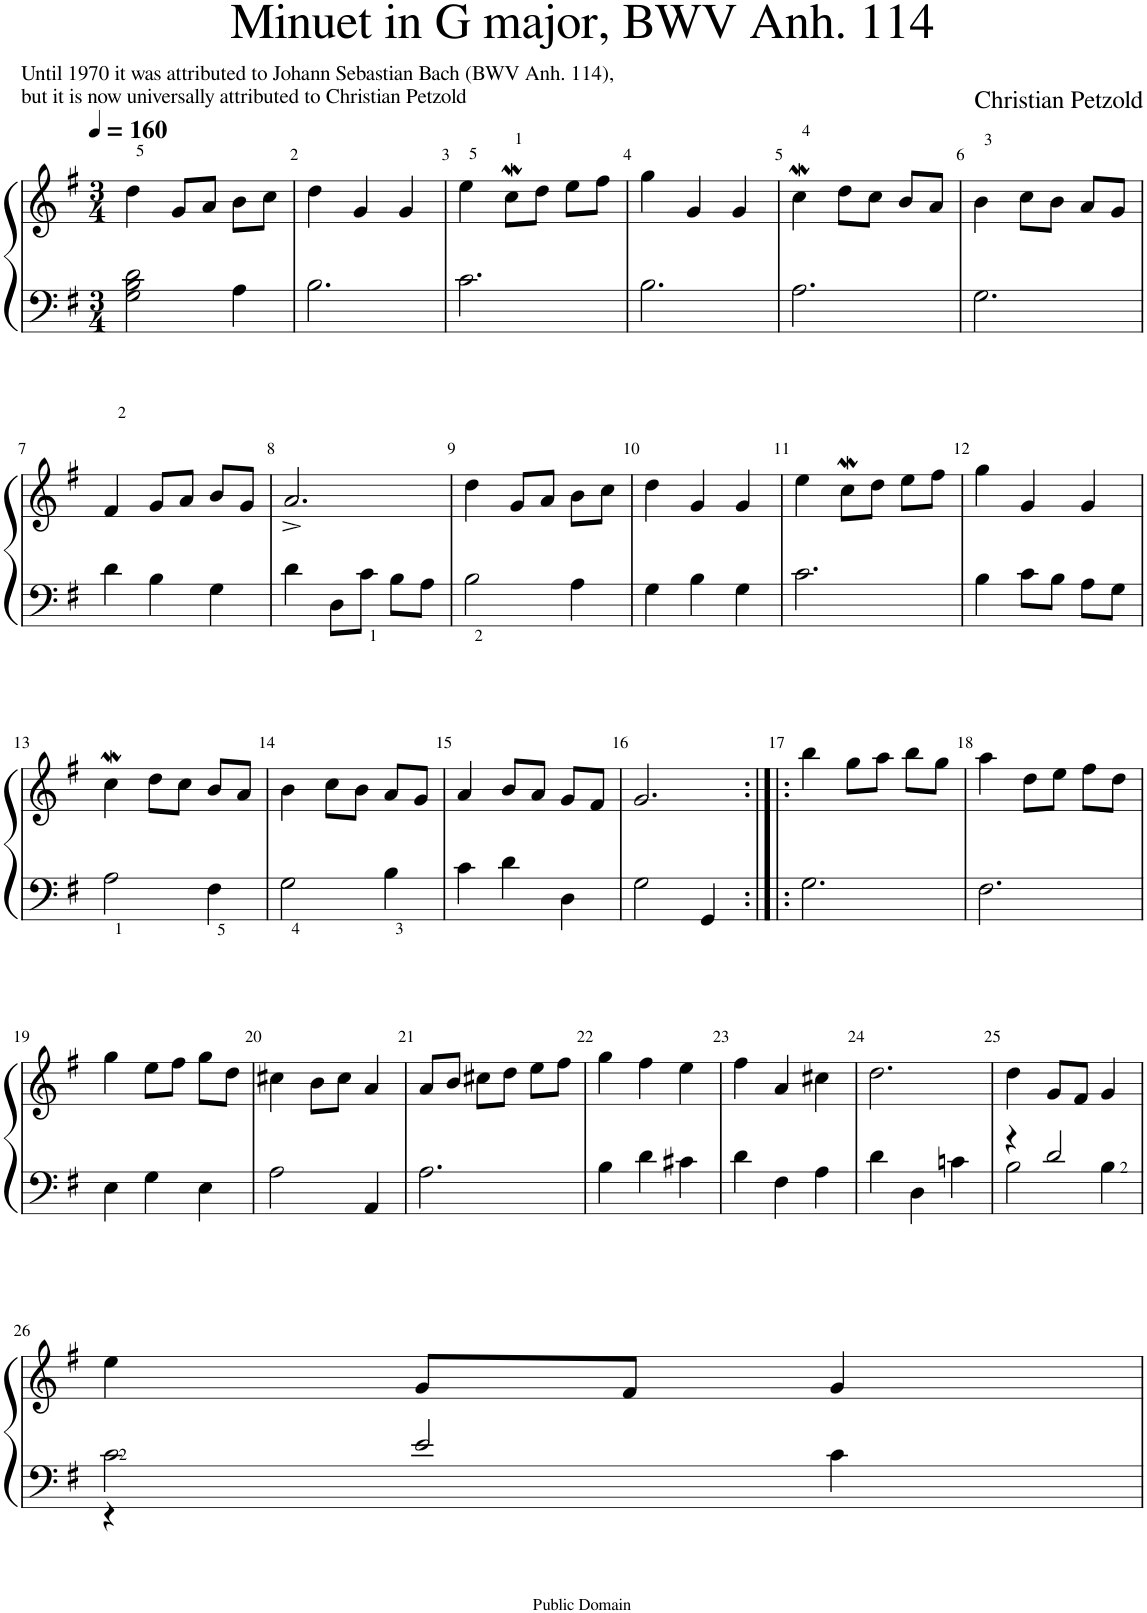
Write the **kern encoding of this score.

**kern	**kern
*part1	*part1
*staff2	*staff1
*I"Piano	*
*I'Pno.	*
*clefF4	*clefG2
*k[f#]	*k[f#]
*M3/4	*M3/4
*MM160	*MM160
=1	=1
2G\ 2B\ 2d\	4dd\
.	8g/L
.	8a/J
4A\	8b\L
.	8cc\J
=2	=2
2.B\	4dd\
.	4g/
.	4g/
=3	=3
2.c\	4ee\
.	8ccw\L
.	8dd\J
.	8ee\L
.	8ff#\J
=4	=4
2.B\	4gg\
.	4g/
.	4g/
=5	=5
2.A\	4ccw\
.	8dd\L
.	8cc\J
.	8b/L
.	8a/J
=6	=6
2.G\	4b\
.	8cc\L
.	8b\J
.	8a/L
.	8g/J
!!LO:LB:g=z
=7	=7
4d\	4f#/
4B\	8g/L
.	8a/J
4G\	8b/L
.	8g/J
=8	=8
4d\	2.a^/
8D\L	.
8c\J	.
8B\L	.
8A\J	.
=9	=9
2B\	4dd\
.	8g/L
.	8a/J
4A\	8b\L
.	8cc\J
=10	=10
4G\	4dd\
4B\	4g/
4G\	4g/
=11	=11
2.c\	4ee\
.	8ccw\L
.	8dd\J
.	8ee\L
.	8ff#\J
=12	=12
4B\	4gg\
8c\L	4g/
8B\J	.
8A\L	4g/
8G\J	.
!!LO:LB:g=z
=13	=13
2A\	4ccw\
.	8dd\L
.	8cc\J
4F#\	8b/L
.	8a/J
=14	=14
2G\	4b\
.	8cc\L
.	8b\J
4B\	8a/L
.	8g/J
=15	=15
4c\	4a/
4d\	8b/L
.	8a/J
4D\	8g/L
.	8f#/J
=16	=16
2G\	2.g/
4GG/	.
=17:|!|:	=17:|!|:
2.G\	4bb\
.	8gg\L
.	8aa\J
.	8bb\L
.	8gg\J
=18	=18
2.F#\	4aa\
.	8dd\L
.	8ee\J
.	8ff#\L
.	8dd\J
!!LO:LB:g=z
=19	=19
4E\	4gg\
4G\	8ee\L
.	8ff#\J
4E\	8gg\L
.	8dd\J
=20	=20
2A\	4cc#X\
.	8b\L
.	8cc#\J
4AA/	4a/
=21	=21
2.A\	8a/L
.	8b/J
.	8cc#X\L
.	8dd\J
.	8ee\L
.	8ff#\J
=22	=22
4B\	4gg\
4d\	4ff#\
4c#X\	4ee\
=23	=23
4d\	4ff#\
4F#\	4a/
4A\	4cc#X\
=24	=24
4d\	2.dd\
4D\	.
4cn\	.
=25	=25
*^	*
4r	2B\	4dd\
2d/	.	8g/L
.	.	8f#/J
.	4B\	4g/
!!LO:LB:g=z
=26	=26	=26
2c\	4r	4ee\
.	2e/	8g/L
.	.	8f#/J
4c\	.	4g/
*v	*v	*
=	=
*-	*-
